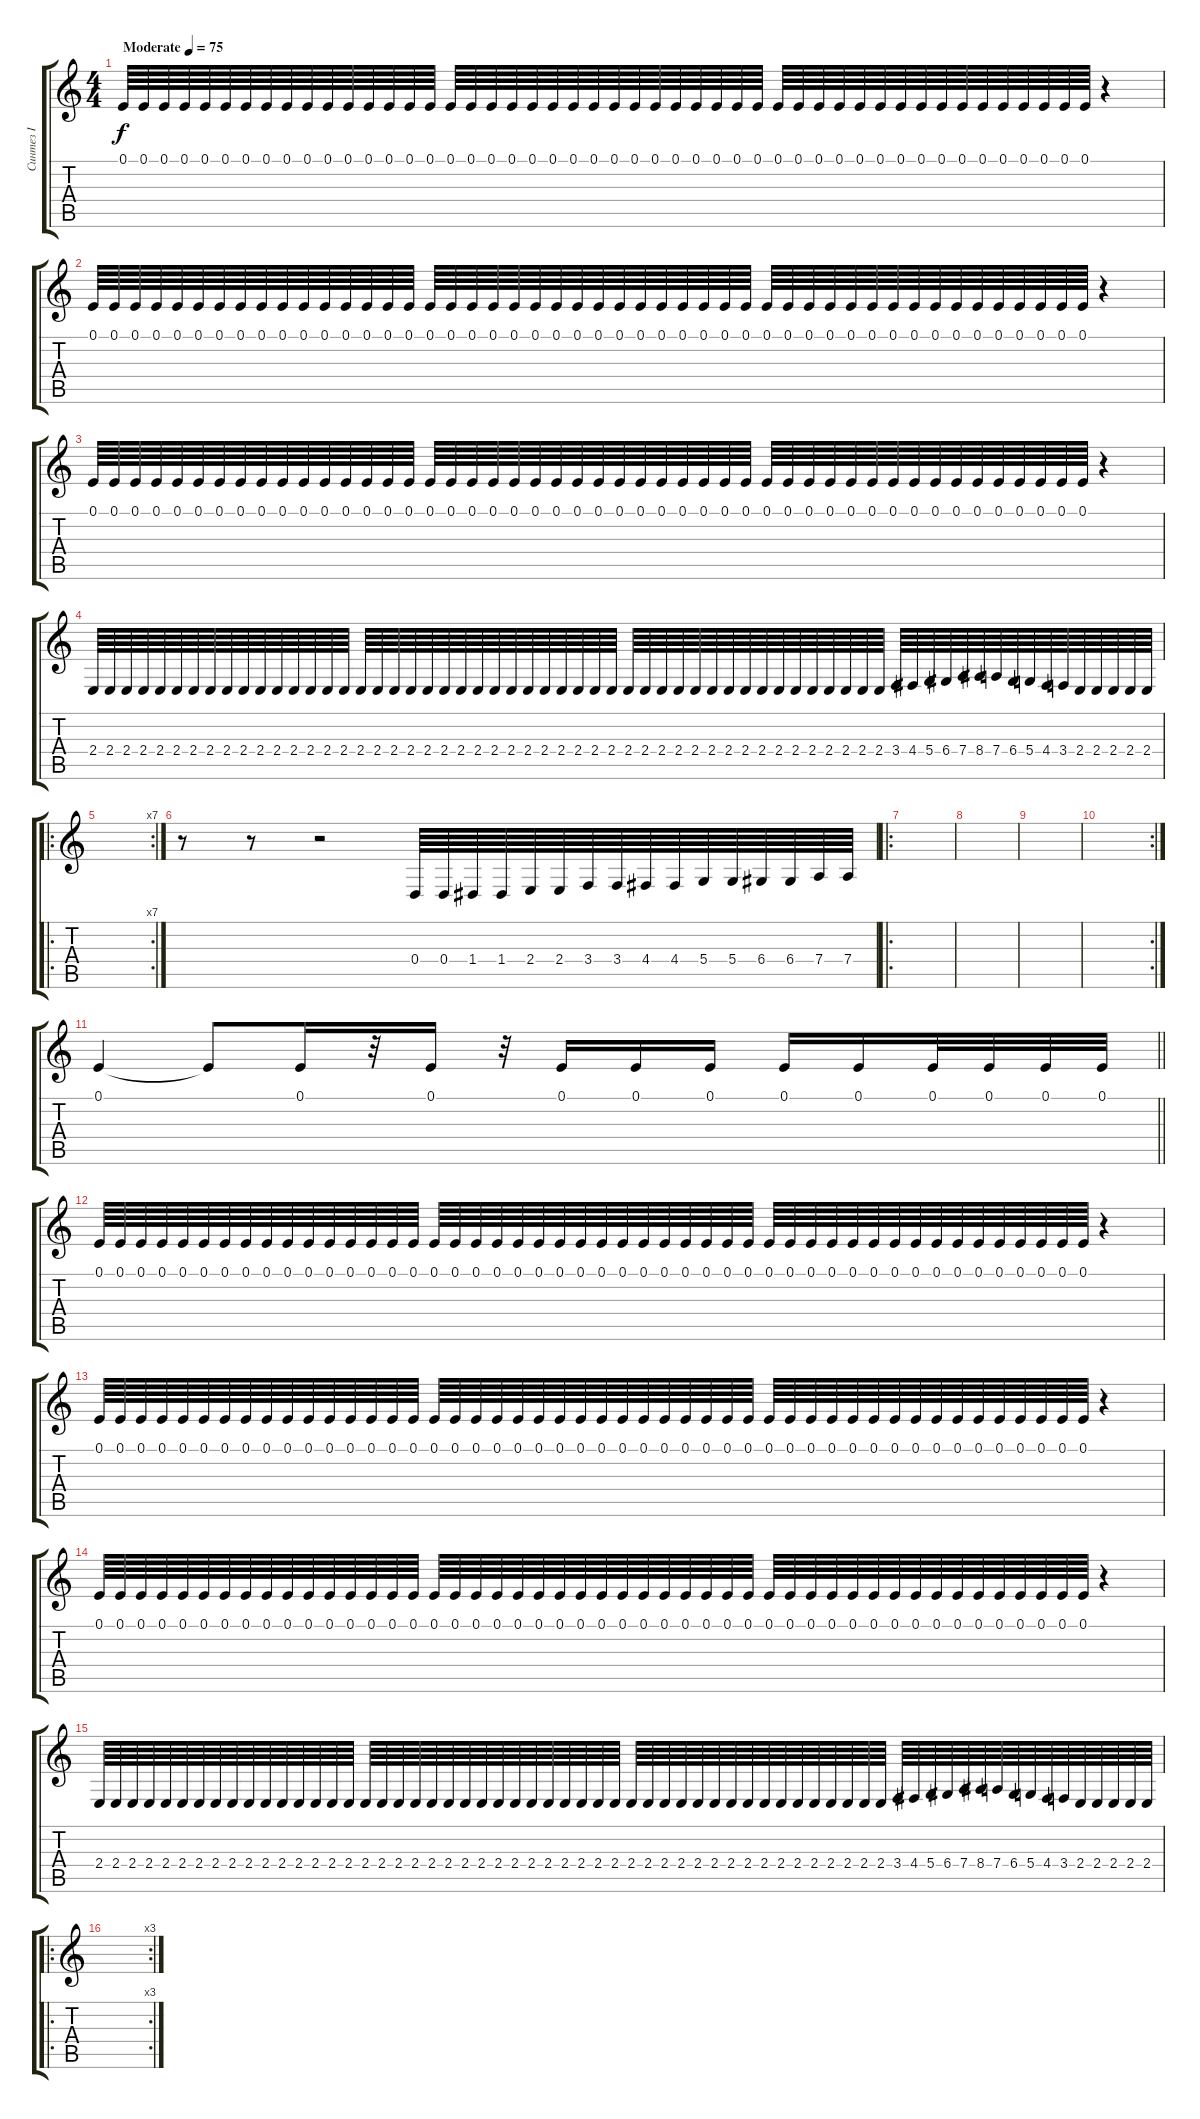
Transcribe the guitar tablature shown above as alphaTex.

\track ("Синтез I" "Синтез I") {instrument flute}
\staff {score tabs}
\tuning (E4 B3 G3 D3 A2 E2) {hide}
\ts (4 4)
\tempo (75 "Moderate")
\clef g2
\ks c
0.1.64{dy f instrument flute} 0.1.64 0.1.64 0.1.64 0.1.64 0.1.64 0.1.64 0.1.64 0.1.64 0.1.64 0.1.64 0.1.64 0.1.64 0.1.64 0.1.64 0.1.64 0.1.64 0.1.64 0.1.64 0.1.64 0.1.64 0.1.64 0.1.64 0.1.64 0.1.64 0.1.64 0.1.64 0.1.64 0.1.64 0.1.64 0.1.64 0.1.64 0.1.64 0.1.64 0.1.64 0.1.64 0.1.64 0.1.64 0.1.64 0.1.64 0.1.64 0.1.64 0.1.64 0.1.64 0.1.64 0.1.64 0.1.64 0.1.64 r.4 |
0.1.64 0.1.64 0.1.64 0.1.64 0.1.64 0.1.64 0.1.64 0.1.64 0.1.64 0.1.64 0.1.64 0.1.64 0.1.64 0.1.64 0.1.64 0.1.64 0.1.64 0.1.64 0.1.64 0.1.64 0.1.64 0.1.64 0.1.64 0.1.64 0.1.64 0.1.64 0.1.64 0.1.64 0.1.64 0.1.64 0.1.64 0.1.64 0.1.64 0.1.64 0.1.64 0.1.64 0.1.64 0.1.64 0.1.64 0.1.64 0.1.64 0.1.64 0.1.64 0.1.64 0.1.64 0.1.64 0.1.64 0.1.64 r.4 |
0.1.64 0.1.64 0.1.64 0.1.64 0.1.64 0.1.64 0.1.64 0.1.64 0.1.64 0.1.64 0.1.64 0.1.64 0.1.64 0.1.64 0.1.64 0.1.64 0.1.64 0.1.64 0.1.64 0.1.64 0.1.64 0.1.64 0.1.64 0.1.64 0.1.64 0.1.64 0.1.64 0.1.64 0.1.64 0.1.64 0.1.64 0.1.64 0.1.64 0.1.64 0.1.64 0.1.64 0.1.64 0.1.64 0.1.64 0.1.64 0.1.64 0.1.64 0.1.64 0.1.64 0.1.64 0.1.64 0.1.64 0.1.64 r.4 |
2.4.64 2.4.64 2.4.64 2.4.64 2.4.64 2.4.64 2.4.64 2.4.64 2.4.64 2.4.64 2.4.64 2.4.64 2.4.64 2.4.64 2.4.64 2.4.64 2.4.64 2.4.64 2.4.64 2.4.64 2.4.64 2.4.64 2.4.64 2.4.64 2.4.64 2.4.64 2.4.64 2.4.64 2.4.64 2.4.64 2.4.64 2.4.64 2.4.64 2.4.64 2.4.64 2.4.64 2.4.64 2.4.64 2.4.64 2.4.64 2.4.64 2.4.64 2.4.64 2.4.64 2.4.64 2.4.64 2.4.64 2.4.64 3.4.64 4.4.64 5.4.64 6.4.64 7.4.64 8.4.64 7.4.64 6.4.64 5.4.64 4.4.64 3.4.64 2.4.64 2.4.64 2.4.64 2.4.64 2.4.64 |
\ro
\rc 7
|
r.8 r.8 r.2 0.4.64 0.4.64 1.4.64 1.4.64 2.4.64 2.4.64 3.4.64 3.4.64 4.4.64 4.4.64 5.4.64 5.4.64 6.4.64 6.4.64 7.4.64 7.4.64 |
\ro
|
|
|
\rc 2
|
\barLineRight lightlight
0.1.4 0.1{t}.8 0.1.16 r.32 0.1.16 r.32 0.1.16 0.1.16 0.1.16 0.1.16 0.1.16 0.1.32 0.1.32 0.1.32 0.1.32 |
0.1.64 0.1.64 0.1.64 0.1.64 0.1.64 0.1.64 0.1.64 0.1.64 0.1.64 0.1.64 0.1.64 0.1.64 0.1.64 0.1.64 0.1.64 0.1.64 0.1.64 0.1.64 0.1.64 0.1.64 0.1.64 0.1.64 0.1.64 0.1.64 0.1.64 0.1.64 0.1.64 0.1.64 0.1.64 0.1.64 0.1.64 0.1.64 0.1.64 0.1.64 0.1.64 0.1.64 0.1.64 0.1.64 0.1.64 0.1.64 0.1.64 0.1.64 0.1.64 0.1.64 0.1.64 0.1.64 0.1.64 0.1.64 r.4 |
0.1.64 0.1.64 0.1.64 0.1.64 0.1.64 0.1.64 0.1.64 0.1.64 0.1.64 0.1.64 0.1.64 0.1.64 0.1.64 0.1.64 0.1.64 0.1.64 0.1.64 0.1.64 0.1.64 0.1.64 0.1.64 0.1.64 0.1.64 0.1.64 0.1.64 0.1.64 0.1.64 0.1.64 0.1.64 0.1.64 0.1.64 0.1.64 0.1.64 0.1.64 0.1.64 0.1.64 0.1.64 0.1.64 0.1.64 0.1.64 0.1.64 0.1.64 0.1.64 0.1.64 0.1.64 0.1.64 0.1.64 0.1.64 r.4 |
0.1.64 0.1.64 0.1.64 0.1.64 0.1.64 0.1.64 0.1.64 0.1.64 0.1.64 0.1.64 0.1.64 0.1.64 0.1.64 0.1.64 0.1.64 0.1.64 0.1.64 0.1.64 0.1.64 0.1.64 0.1.64 0.1.64 0.1.64 0.1.64 0.1.64 0.1.64 0.1.64 0.1.64 0.1.64 0.1.64 0.1.64 0.1.64 0.1.64 0.1.64 0.1.64 0.1.64 0.1.64 0.1.64 0.1.64 0.1.64 0.1.64 0.1.64 0.1.64 0.1.64 0.1.64 0.1.64 0.1.64 0.1.64 r.4 |
2.4.64 2.4.64 2.4.64 2.4.64 2.4.64 2.4.64 2.4.64 2.4.64 2.4.64 2.4.64 2.4.64 2.4.64 2.4.64 2.4.64 2.4.64 2.4.64 2.4.64 2.4.64 2.4.64 2.4.64 2.4.64 2.4.64 2.4.64 2.4.64 2.4.64 2.4.64 2.4.64 2.4.64 2.4.64 2.4.64 2.4.64 2.4.64 2.4.64 2.4.64 2.4.64 2.4.64 2.4.64 2.4.64 2.4.64 2.4.64 2.4.64 2.4.64 2.4.64 2.4.64 2.4.64 2.4.64 2.4.64 2.4.64 3.4.64 4.4.64 5.4.64 6.4.64 7.4.64 8.4.64 7.4.64 6.4.64 5.4.64 4.4.64 3.4.64 2.4.64 2.4.64 2.4.64 2.4.64 2.4.64 |
\ro
\rc 3
